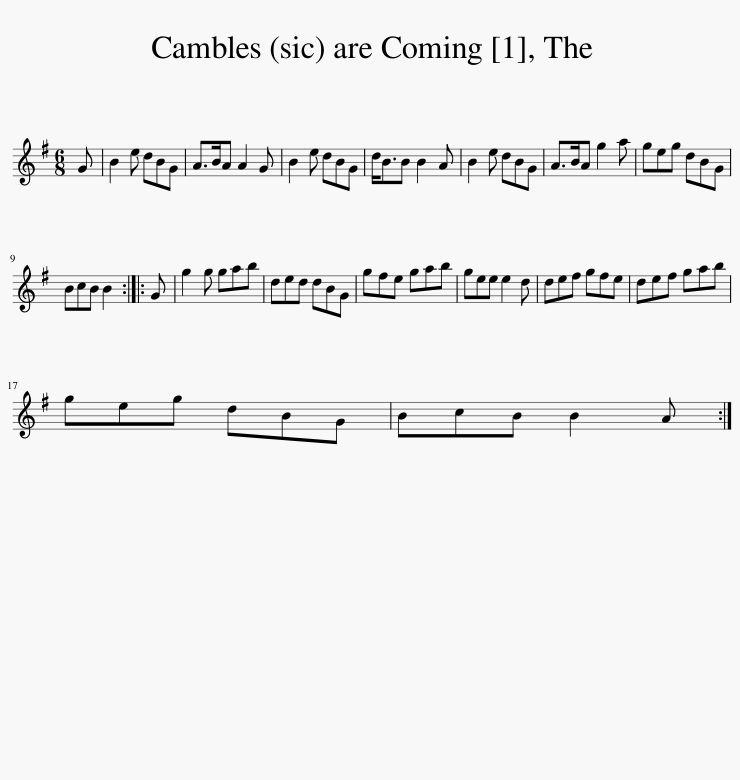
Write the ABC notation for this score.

X:1
L:1/8
M:6/8
I:linebreak $
K:G
V:1 treble
V:1
 G | B2 e dBG | A>BA A2 G | B2 e dBG | d<BB B2 A | %5
 B2 e dBG | A>BA g2 a | geg dBG |$ BcB B2 :: G | %10
 g2 g gab | ded dBG | gfe gab | gee e2 d | def gfe | %15
 def gab |$ geg dBG | BcB B2 A :| %18
